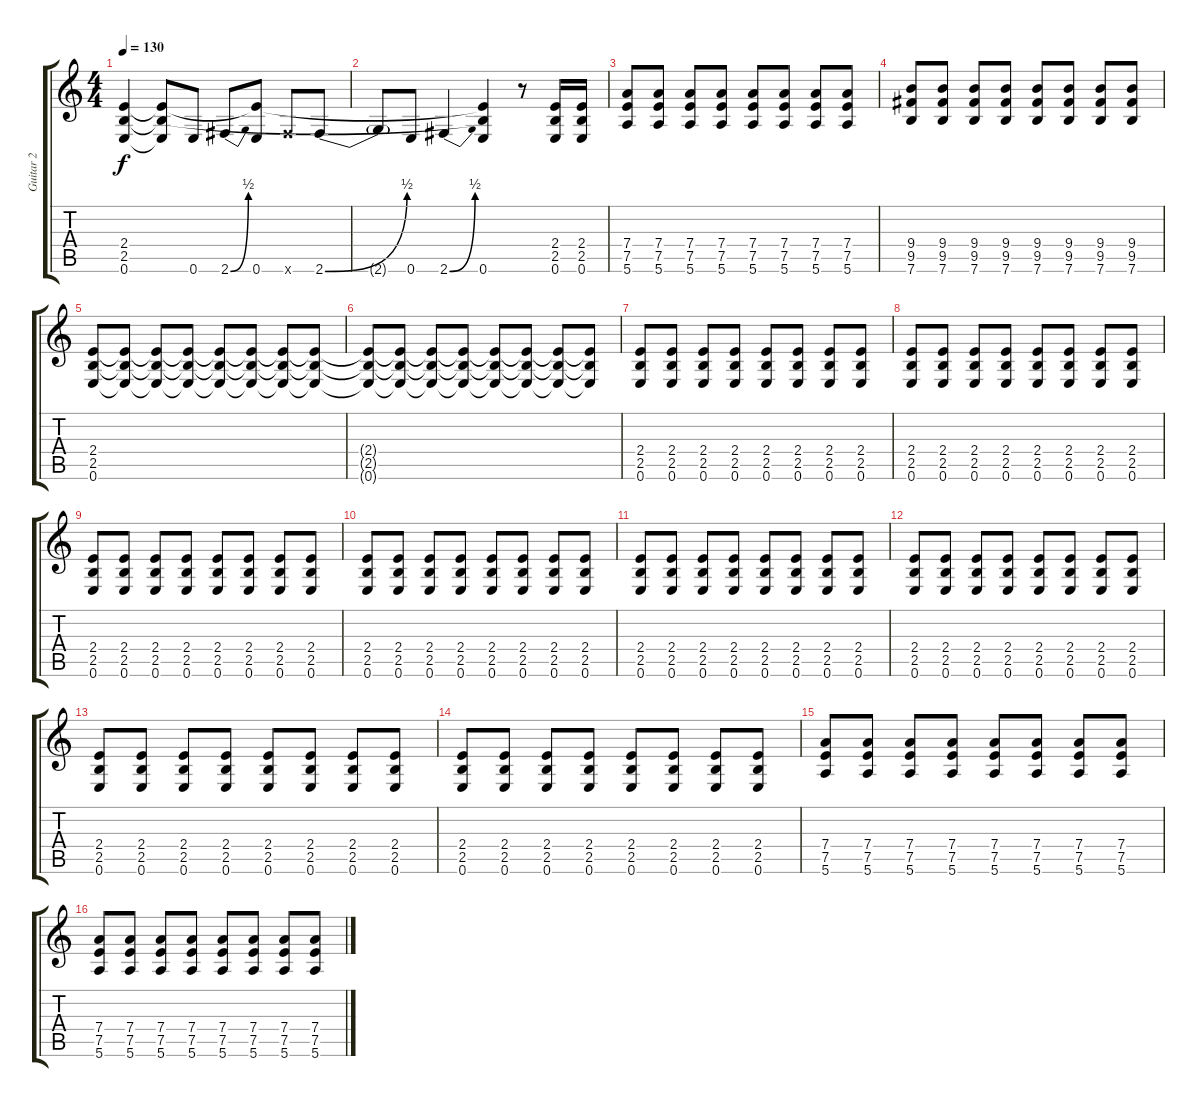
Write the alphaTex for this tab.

\track ("Guitar 2" "Guitar 2") {instrument overdrivenguitar}
\staff {score tabs}
\tuning (E4 B3 G3 D3 A2 E2) {hide}
\ts (4 4)
\tempo 130
\clef g2
\ks c
(2.4 2.5 0.6).4{dy f} (2.4{t} 2.5{t} 0.6{t}).8 0.6.8 2.6{be (bend 0 0 60 2)}.8 (2.4{t} 0.6).8 2.6{x}.8 2.6{be (bend 0 0 60 2)}.8 |
2.6{t}.8 0.6.8 2.6{be (bend 0 0 60 2)}.4 (2.4{t} 2.5{t} 0.6).4 r.8 (2.4 2.5 0.6).16 (2.4 2.5 0.6).16 |
(7.4 7.5 5.6).8 (7.4 7.5 5.6).8 (7.4 7.5 5.6).8 (7.4 7.5 5.6).8 (7.4 7.5 5.6).8 (7.4 7.5 5.6).8 (7.4 7.5 5.6).8 (7.4 7.5 5.6).8 |
(9.4 9.5 7.6).8 (9.4 9.5 7.6).8 (9.4 9.5 7.6).8 (9.4 9.5 7.6).8 (9.4 9.5 7.6).8 (9.4 9.5 7.6).8 (9.4 9.5 7.6).8 (9.4 9.5 7.6).8 |
(2.4 2.5 0.6).8{volume 16} (2.4{t} 2.5{t} 0.6{t}).8 (2.4{t} 2.5{t} 0.6{t}).8 (2.4{t} 2.5{t} 0.6{t}).8 (2.4{t} 2.5{t} 0.6{t}).8 (2.4{t} 2.5{t} 0.6{t}).8 (2.4{t} 2.5{t} 0.6{t}).8 (2.4{t} 2.5{t} 0.6{t}).8 |
(2.4{t} 2.5{t} 0.6{t}).8 (2.4{t} 2.5{t} 0.6{t}).8 (2.4{t} 2.5{t} 0.6{t}).8 (2.4{t} 2.5{t} 0.6{t}).8 (2.4{t} 2.5{t} 0.6{t}).8 (2.4{t} 2.5{t} 0.6{t}).8 (2.4{t} 2.5{t} 0.6{t}).8 (2.4{t} 2.5{t} 0.6{t}).8 |
(2.4 2.5 0.6).8{instrument overdrivenguitar} (2.4 2.5 0.6).8 (2.4 2.5 0.6).8 (2.4 2.5 0.6).8 (2.4 2.5 0.6).8 (2.4 2.5 0.6).8 (2.4 2.5 0.6).8 (2.4 2.5 0.6).8 |
(2.4 2.5 0.6).8 (2.4 2.5 0.6).8 (2.4 2.5 0.6).8 (2.4 2.5 0.6).8 (2.4 2.5 0.6).8 (2.4 2.5 0.6).8 (2.4 2.5 0.6).8 (2.4 2.5 0.6).8 |
(2.4 2.5 0.6).8 (2.4 2.5 0.6).8 (2.4 2.5 0.6).8 (2.4 2.5 0.6).8 (2.4 2.5 0.6).8 (2.4 2.5 0.6).8 (2.4 2.5 0.6).8 (2.4 2.5 0.6).8 |
(2.4 2.5 0.6).8 (2.4 2.5 0.6).8 (2.4 2.5 0.6).8 (2.4 2.5 0.6).8 (2.4 2.5 0.6).8 (2.4 2.5 0.6).8 (2.4 2.5 0.6).8 (2.4 2.5 0.6).8 |
(2.4 2.5 0.6).8{instrument overdrivenguitar} (2.4 2.5 0.6).8 (2.4 2.5 0.6).8 (2.4 2.5 0.6).8 (2.4 2.5 0.6).8 (2.4 2.5 0.6).8 (2.4 2.5 0.6).8 (2.4 2.5 0.6).8 |
(2.4 2.5 0.6).8 (2.4 2.5 0.6).8 (2.4 2.5 0.6).8 (2.4 2.5 0.6).8 (2.4 2.5 0.6).8 (2.4 2.5 0.6).8 (2.4 2.5 0.6).8 (2.4 2.5 0.6).8 |
(2.4 2.5 0.6).8 (2.4 2.5 0.6).8 (2.4 2.5 0.6).8 (2.4 2.5 0.6).8 (2.4 2.5 0.6).8 (2.4 2.5 0.6).8 (2.4 2.5 0.6).8 (2.4 2.5 0.6).8 |
(2.4 2.5 0.6).8 (2.4 2.5 0.6).8 (2.4 2.5 0.6).8 (2.4 2.5 0.6).8 (2.4 2.5 0.6).8 (2.4 2.5 0.6).8 (2.4 2.5 0.6).8 (2.4 2.5 0.6).8 |
(7.4 7.5 5.6).8 (7.4 7.5 5.6).8 (7.4 7.5 5.6).8 (7.4 7.5 5.6).8 (7.4 7.5 5.6).8 (7.4 7.5 5.6).8 (7.4 7.5 5.6).8 (7.4 7.5 5.6).8 |
(7.4 7.5 5.6).8 (7.4 7.5 5.6).8 (7.4 7.5 5.6).8 (7.4 7.5 5.6).8 (7.4 7.5 5.6).8 (7.4 7.5 5.6).8 (7.4 7.5 5.6).8 (7.4 7.5 5.6).8
